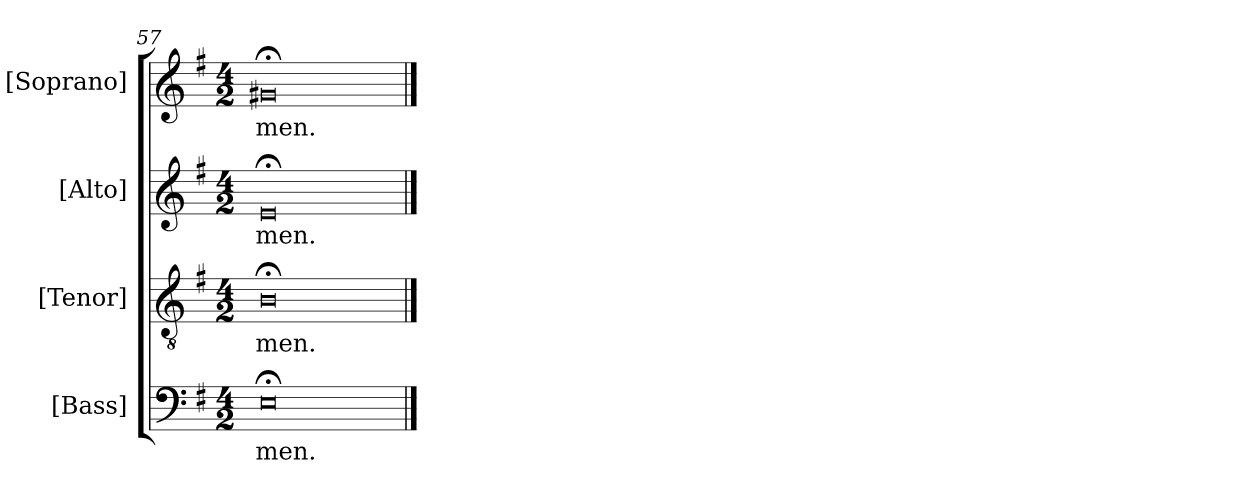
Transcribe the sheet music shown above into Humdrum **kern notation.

**kern	**text	**kern	**text	**kern	**text	**kern	**text
*part4	*part4	*part3	*part3	*part2	*part2	*part1	*part1
*staff4	*staff4	*staff3	*staff3	*staff2	*staff2	*staff1	*staff1
*I"[Bass]	*	*I"[Tenor]	*	*I"[Alto]	*	*I"[Soprano]	*
*I'B.	*	*I'T.	*	*I'A.	*	*I'S.	*
*clefF4	*	*clefGv2	*	*clefG2	*	*clefG2	*
*	*	*ITrd7c12	*	*	*	*	*
*k[f#]	*	*k[f#]	*	*k[f#]	*	*k[f#]	*
*e:	*	*e:	*	*e:	*	*e:	*
*M4/2	*	*M4/2	*	*M4/2	*	*M4/2	*
=57	=57	=57	=57	=57	=57	=57	=57
!	!LO:LY:b:color=#000000	!	!	!	!	!	!
!	!	!	!LO:LY:b:color=#000000	!	!	!	!
!	!	!	!	!	!LO:LY:b:color=#000000	!	!
!	!	!	!	!	!	!	!LO:LY:b:color=#000000
0E;i	-men.	0BB;i	-men.	0e;i	-men.	0g#X;i	-men.
==	==	==	==	==	==	==	==
*-	*-	*-	*-	*-	*-	*-	*-
